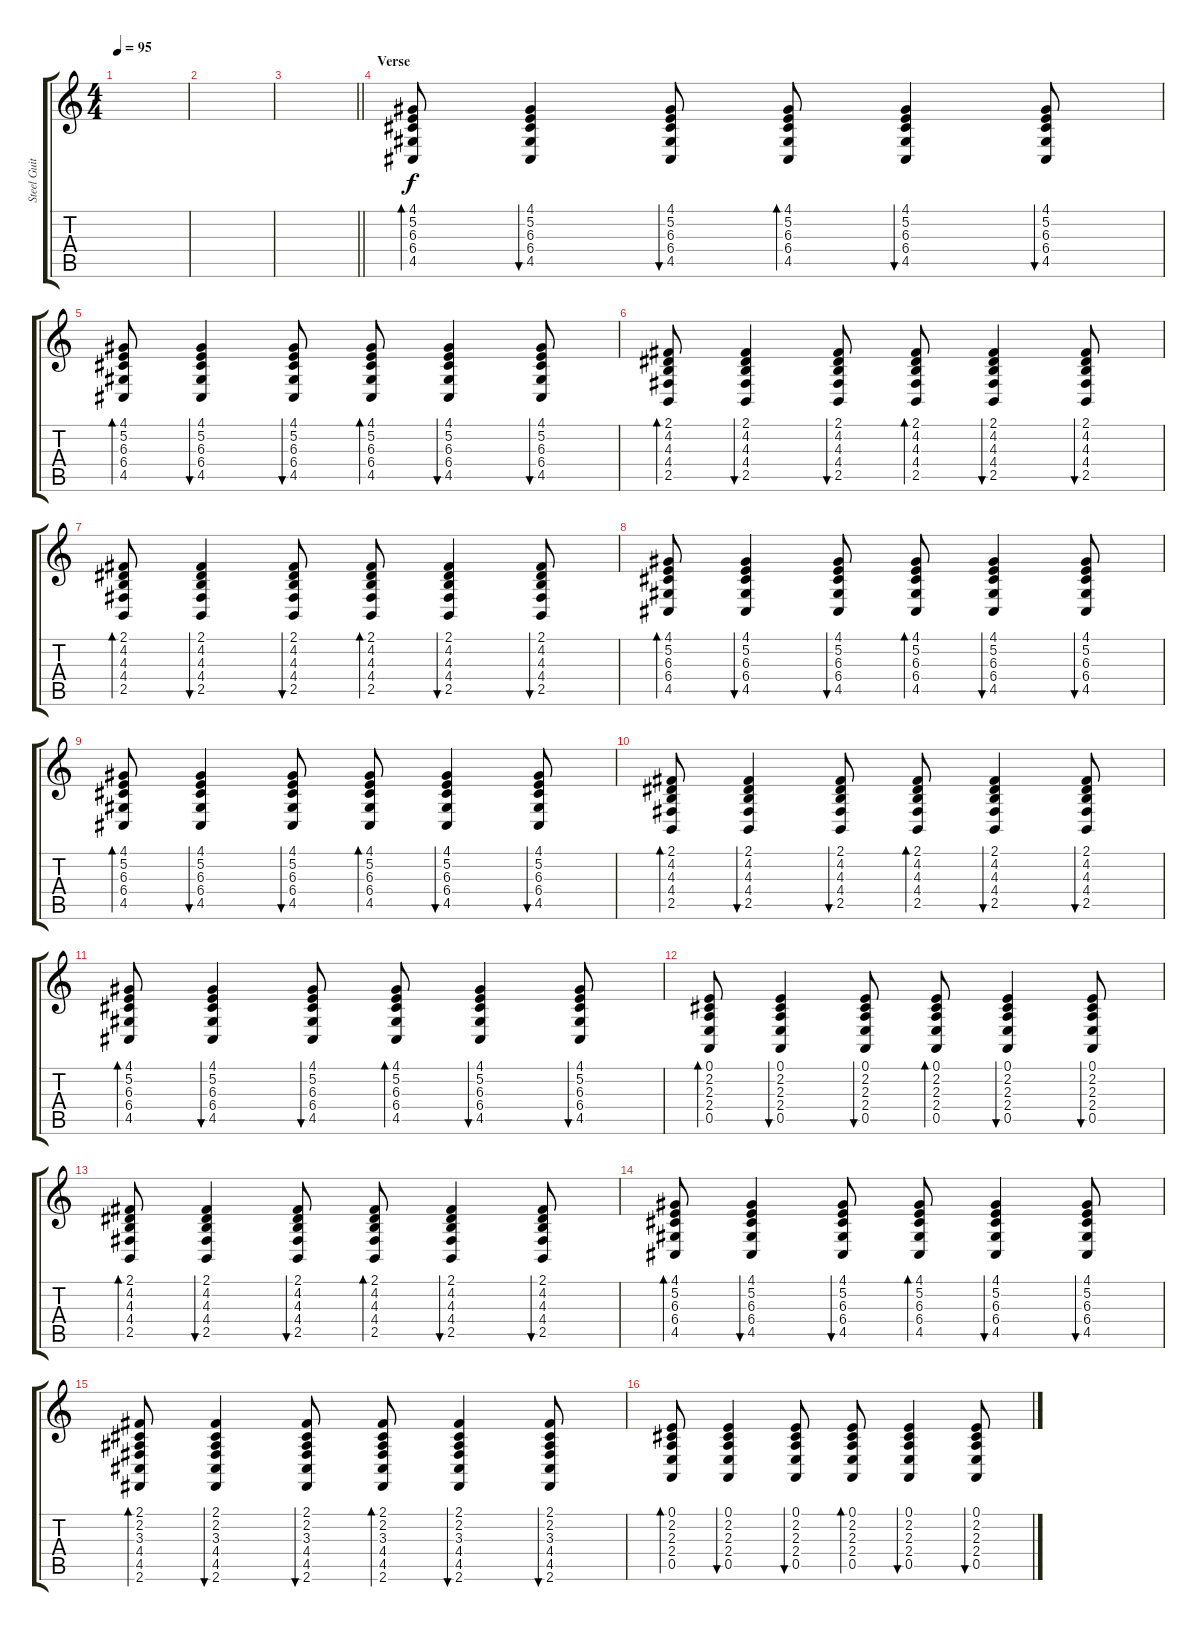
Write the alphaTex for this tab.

\track ("Steel Guitar" "Steel Guit") {instrument pad1newage}
\staff {score tabs}
\tuning (E4 B3 G3 D3 A2 E2) {hide}
\ts (4 4)
\tempo 95
\clef g2
\ks c
|
|
\barLineRight lightlight
|
\section ("" "Verse")
(4.1 5.2 6.3 6.4 4.5).8{bd 30} (4.1 5.2 6.3 6.4 4.5).4{bu 30} (4.1 5.2 6.3 6.4 4.5).8{bu 30} (4.1 5.2 6.3 6.4 4.5).8{bd 30} (4.1 5.2 6.3 6.4 4.5).4{bu 30} (4.1 5.2 6.3 6.4 4.5).8{bu 30} |
(4.1 5.2 6.3 6.4 4.5).8{bd 30} (4.1 5.2 6.3 6.4 4.5).4{bu 30} (4.1 5.2 6.3 6.4 4.5).8{bu 30} (4.1 5.2 6.3 6.4 4.5).8{bd 30} (4.1 5.2 6.3 6.4 4.5).4{bu 30} (4.1 5.2 6.3 6.4 4.5).8{bu 30} |
(2.1 4.2 4.3 4.4 2.5).8{bd 30} (2.1 4.2 4.3 4.4 2.5).4{bu 30} (2.1 4.2 4.3 4.4 2.5).8{bu 30} (2.1 4.2 4.3 4.4 2.5).8{bd 30} (2.1 4.2 4.3 4.4 2.5).4{bu 30} (2.1 4.2 4.3 4.4 2.5).8{bu 30} |
(2.1 4.2 4.3 4.4 2.5).8{bd 30} (2.1 4.2 4.3 4.4 2.5).4{bu 30} (2.1 4.2 4.3 4.4 2.5).8{bu 30} (2.1 4.2 4.3 4.4 2.5).8{bd 30} (2.1 4.2 4.3 4.4 2.5).4{bu 30} (2.1 4.2 4.3 4.4 2.5).8{bu 30} |
(4.1 5.2 6.3 6.4 4.5).8{bd 30} (4.1 5.2 6.3 6.4 4.5).4{bu 30} (4.1 5.2 6.3 6.4 4.5).8{bu 30} (4.1 5.2 6.3 6.4 4.5).8{bd 30} (4.1 5.2 6.3 6.4 4.5).4{bu 30} (4.1 5.2 6.3 6.4 4.5).8{bu 30} |
(4.1 5.2 6.3 6.4 4.5).8{bd 30} (4.1 5.2 6.3 6.4 4.5).4{bu 30} (4.1 5.2 6.3 6.4 4.5).8{bu 30} (4.1 5.2 6.3 6.4 4.5).8{bd 30} (4.1 5.2 6.3 6.4 4.5).4{bu 30} (4.1 5.2 6.3 6.4 4.5).8{bu 30} |
(2.1 4.2 4.3 4.4 2.5).8{bd 30} (2.1 4.2 4.3 4.4 2.5).4{bu 30} (2.1 4.2 4.3 4.4 2.5).8{bu 30} (2.1 4.2 4.3 4.4 2.5).8{bd 30} (2.1 4.2 4.3 4.4 2.5).4{bu 30} (2.1 4.2 4.3 4.4 2.5).8{bu 30} |
(4.1 5.2 6.3 6.4 4.5).8{bd 30} (4.1 5.2 6.3 6.4 4.5).4{bu 30} (4.1 5.2 6.3 6.4 4.5).8{bu 30} (4.1 5.2 6.3 6.4 4.5).8{bd 30} (4.1 5.2 6.3 6.4 4.5).4{bu 30} (4.1 5.2 6.3 6.4 4.5).8{bu 30} |
(0.1 2.2 2.3 2.4 0.5).8{bd 30} (0.1 2.2 2.3 2.4 0.5).4{bu 30} (0.1 2.2 2.3 2.4 0.5).8{bu 30} (0.1 2.2 2.3 2.4 0.5).8{bd 30} (0.1 2.2 2.3 2.4 0.5).4{bu 30} (0.1 2.2 2.3 2.4 0.5).8{bu 30} |
(2.1 4.2 4.3 4.4 2.5).8{bd 30} (2.1 4.2 4.3 4.4 2.5).4{bu 30} (2.1 4.2 4.3 4.4 2.5).8{bu 30} (2.1 4.2 4.3 4.4 2.5).8{bd 30} (2.1 4.2 4.3 4.4 2.5).4{bu 30} (2.1 4.2 4.3 4.4 2.5).8{bu 30} |
(4.1 5.2 6.3 6.4 4.5).8{bd 30} (4.1 5.2 6.3 6.4 4.5).4{bu 30} (4.1 5.2 6.3 6.4 4.5).8{bu 30} (4.1 5.2 6.3 6.4 4.5).8{bd 30} (4.1 5.2 6.3 6.4 4.5).4{bu 30} (4.1 5.2 6.3 6.4 4.5).8{bu 30} |
(2.1 2.2 3.3 4.4 4.5 2.6).8{bd 30} (2.1 2.2 3.3 4.4 4.5 2.6).4{bu 30} (2.1 2.2 3.3 4.4 4.5 2.6).8{bu 30} (2.1 2.2 3.3 4.4 4.5 2.6).8{bd 30} (2.1 2.2 3.3 4.4 4.5 2.6).4{bu 30} (2.1 2.2 3.3 4.4 4.5 2.6).8{bu 30} |
(0.1 2.2 2.3 2.4 0.5).8{bd 30} (0.1 2.2 2.3 2.4 0.5).4{bu 30} (0.1 2.2 2.3 2.4 0.5).8{bu 30} (0.1 2.2 2.3 2.4 0.5).8{bd 30} (0.1 2.2 2.3 2.4 0.5).4{bu 30} (0.1 2.2 2.3 2.4 0.5).8{bu 30}
